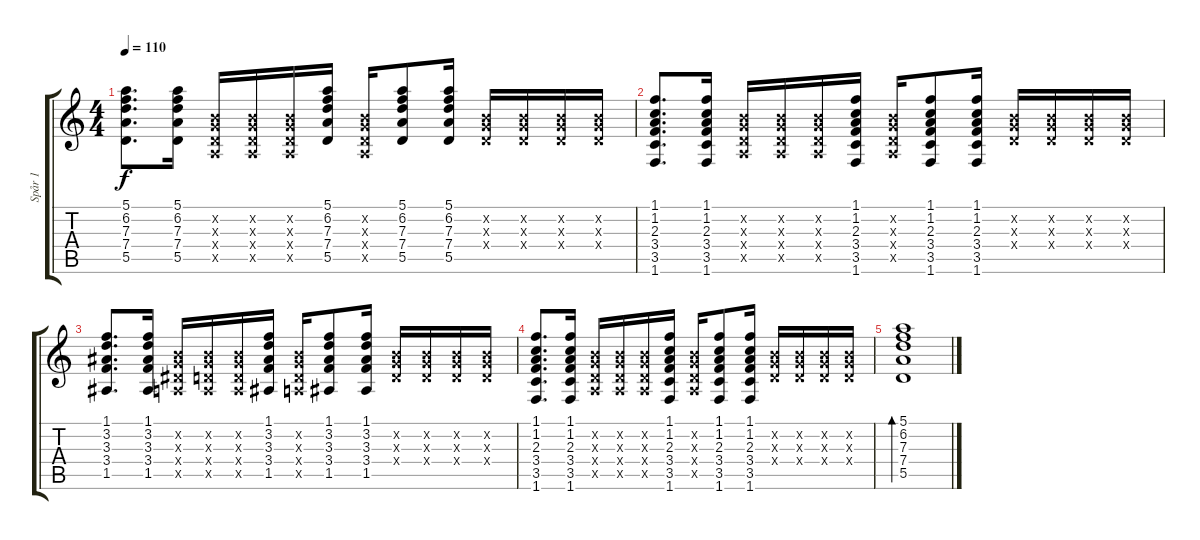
\track ("Spår 1" "Spår 1") {instrument acousticguitarnylon}
\staff {score tabs}
\tuning (E4 B3 G3 D3 A2 E2) {hide}
\ts (4 4)
\tempo 110
\clef g2
\ks c
(5.1 6.2 7.3 7.4 5.5).8{d dy f instrument acousticguitarnylon} (5.1 6.2 7.3 7.4 5.5).16 (0.2{x} 0.3{x} 0.4{x} 0.5{x}).16 (0.2{x} 0.3{x} 0.4{x} 0.5{x}).16 (0.2{x} 0.3{x} 0.4{x} 0.5{x}).16 (5.1 6.2 7.3 7.4 5.5).16 (0.2{x} 0.3{x} 0.4{x} 0.5{x}).16 (5.1 6.2 7.3 7.4 5.5).8 (5.1 6.2 7.3 7.4 5.5).16 (0.2{x} 0.3{x} 0.4{x}).16 (0.2{x} 0.3{x} 0.4{x}).16 (0.2{x} 0.3{x} 0.4{x}).16 (0.2{x} 0.3{x} 0.4{x}).16 |
(1.1 1.2 2.3 3.4 3.5 1.6).8{d} (1.1 1.2 2.3 3.4 3.5 1.6).16 (0.2{x} 0.3{x} 0.4{x} 0.5{x}).16 (0.2{x} 0.3{x} 0.4{x} 0.5{x}).16 (0.2{x} 0.3{x} 0.4{x} 0.5{x}).16 (1.1 1.2 2.3 3.4 3.5 1.6).16 (0.2{x} 0.3{x} 0.4{x} 0.5{x}).16 (1.1 1.2 2.3 3.4 3.5 1.6).8 (1.1 1.2 2.3 3.4 3.5 1.6).16 (0.2{x} 0.3{x} 0.4{x}).16 (0.2{x} 0.3{x} 0.4{x}).16 (0.2{x} 0.3{x} 0.4{x}).16 (0.2{x} 0.3{x} 0.4{x}).16 |
(1.1 3.2 3.3 3.4 1.5).8{d} (1.1 3.2 3.3 3.4 1.5).16 (0.2{x} 0.3{x} 1.4{x} 0.5{x}).16 (0.2{x} 0.3{x} 0.4{x} 0.5{x}).16 (0.2{x} 0.3{x} 0.4{x} 0.5{x}).16 (1.1 3.2 3.3 3.4 1.5).16 (0.2{x} 0.3{x} 0.4{x} 0.5{x}).16 (1.1 3.2 3.3 3.4 1.5).8 (1.1 3.2 3.3 3.4 1.5).16 (0.2{x} 0.3{x} 0.4{x}).16 (0.2{x} 0.3{x} 0.4{x}).16 (0.2{x} 0.3{x} 0.4{x}).16 (0.2{x} 0.3{x} 0.4{x}).16 |
(1.1 1.2 2.3 3.4 3.5 1.6).8{d} (1.1 1.2 2.3 3.4 3.5 1.6).16 (0.2{x} 0.3{x} 0.4{x} 0.5{x}).16 (0.2{x} 0.3{x} 0.4{x} 0.5{x}).16 (0.2{x} 0.3{x} 0.4{x} 0.5{x}).16 (1.1 1.2 2.3 3.4 3.5 1.6).16 (0.2{x} 0.3{x} 0.4{x} 0.5{x}).16 (1.1 1.2 2.3 3.4 3.5 1.6).8 (1.1 1.2 2.3 3.4 3.5 1.6).16 (0.2{x} 0.3{x} 0.4{x}).16 (0.2{x} 0.3{x} 0.4{x}).16 (0.2{x} 0.3{x} 0.4{x}).16 (0.2{x} 0.3{x} 0.4{x}).16 |
(5.1 6.2 7.3 7.4 5.5).1{bd 480}
